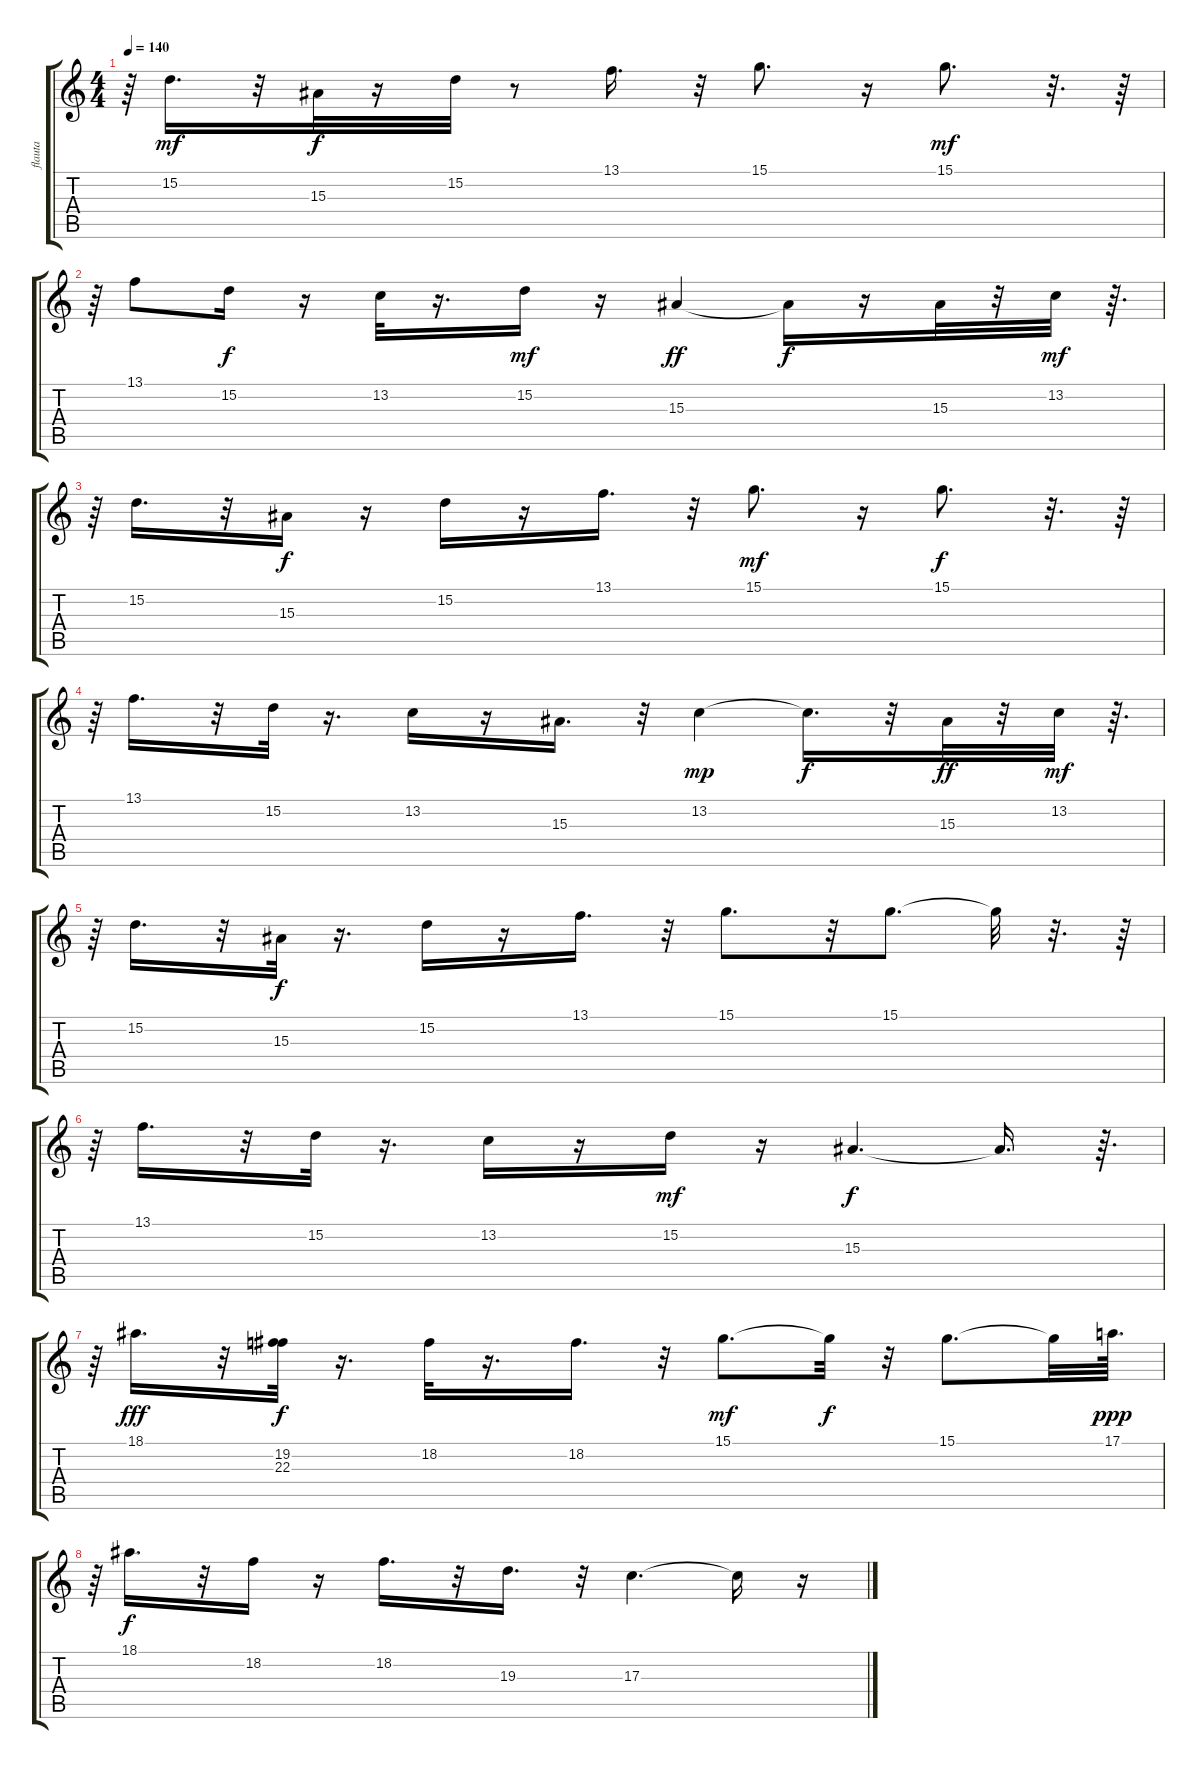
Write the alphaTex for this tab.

\track ("flauta" "flauta") {instrument flute}
\staff {score tabs}
\tuning (E4 B3 G3 D3 A2 E2) {hide}
\ts (4 4)
\tempo 140
\clef g2
\ks c
r.64{dy p} 15.2.16{d dy mf} r.32 15.3.32{dy f} r.16 15.2.32 r.8 13.1.16{d} r.32 15.1.8{d} r.16 15.1.8{d dy mf} r.32{d} r.64 |
r.64 13.1.8 15.2.16{dy f} r.16 13.2.32 r.16{d} 15.2.16{dy mf} r.16 15.3.4{dy ff} 15.3{t}.16{dy f} r.16 15.3.32 r.32 13.2.32{dy mf} r.64{d} |
r.64 15.2.16{d} r.32 15.3.16{dy f} r.16 15.2.16 r.16 13.1.16{d} r.32 15.1.8{d dy mf} r.16 15.1.8{d dy f} r.32{d} r.64 |
r.64 13.1.16{d} r.32 15.2.32 r.16{d} 13.2.16 r.16 15.3.16{d} r.32 13.2.4{dy mp} 13.2{t}.16{d dy f} r.32 15.3.32{dy ff} r.32 13.2.32{dy mf} r.64{d} |
r.64 15.2.16{d} r.32 15.3.32{dy f} r.16{d} 15.2.16 r.16 13.1.16{d} r.32 15.1.8{d} r.32 15.1.8{d} 15.1{t}.32 r.32{d} r.64 |
r.64 13.1.16{d} r.32 15.2.32 r.16{d} 13.2.16 r.16 15.2.16{dy mf} r.16 15.3.4{d dy f} 15.3{t}.16{d} r.64{d} |
r.64 18.1.16{d dy fff} r.32 (19.2 22.3).32{dy f} r.16{d} 18.2.32 r.16{d} 18.2.16{d} r.32 15.1.8{d dy mf} 15.1{t}.32{dy f} r.32 15.1.8{d} 15.1{t}.32 17.1.64{d dy ppp} |
r.64 18.1.16{d dy f} r.32 18.2.16 r.16 18.2.16{d} r.32 19.3.16{d} r.32 17.3.4{d} 17.3{t}.16 r.16
